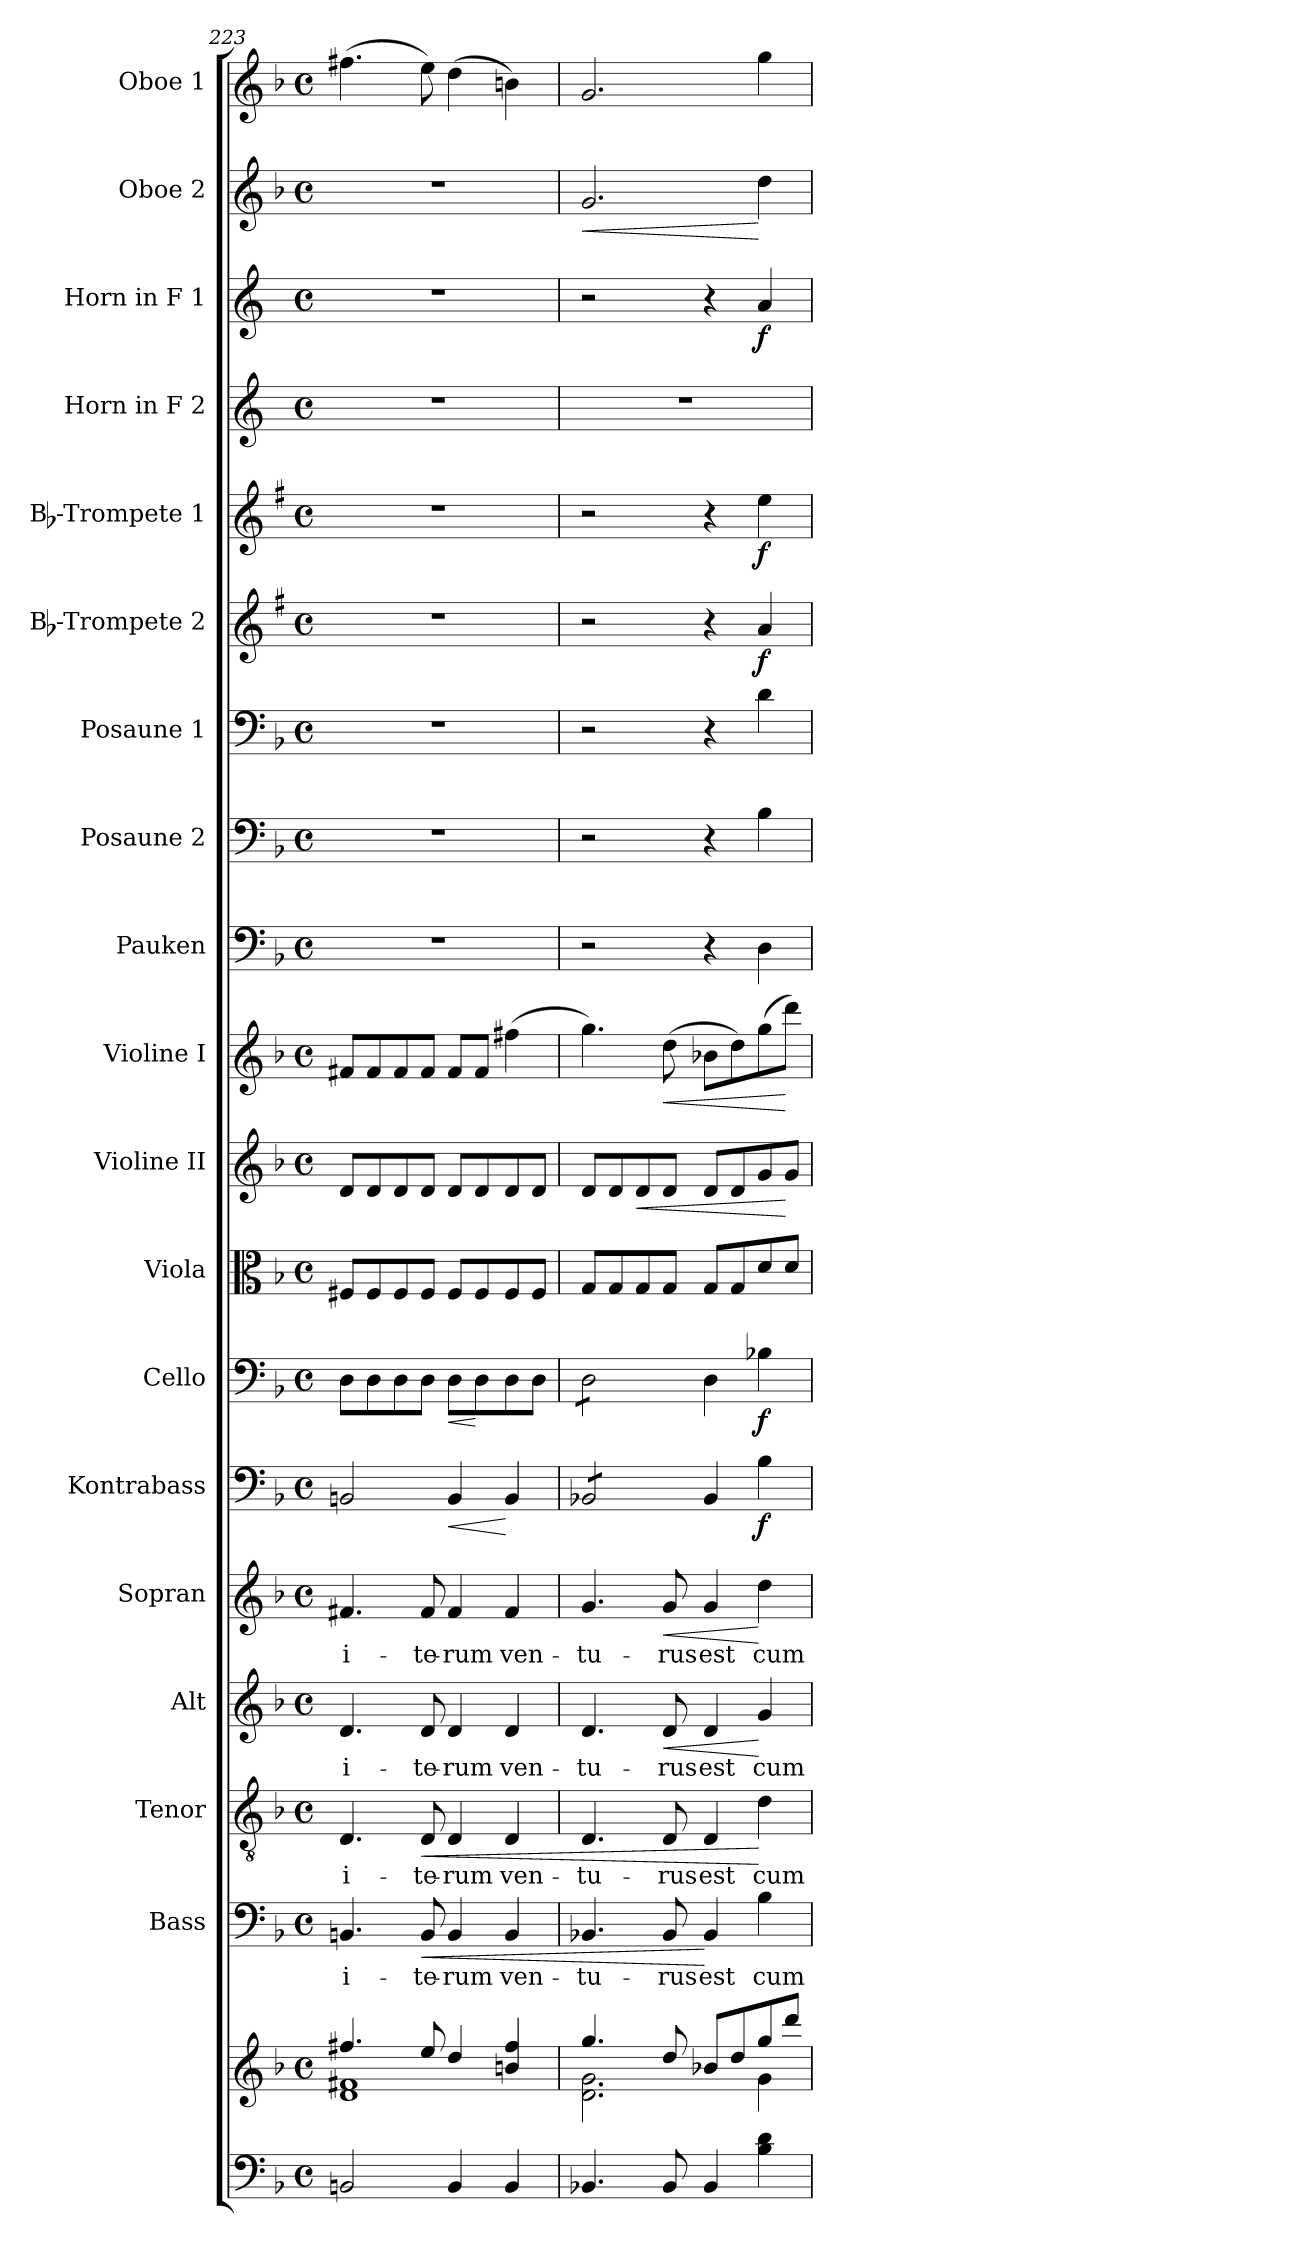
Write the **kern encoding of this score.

**kern	**kern	**kern	**text	**dynam	**kern	**text	**dynam	**kern	**text	**dynam	**kern	**text	**dynam	**kern	**dynam	**kern	**dynam	**kern	**kern	**dynam	**kern	**dynam	**kern	**kern	**kern	**kern	**dynam	**kern	**dynam	**kern	**kern	**dynam	**kern	**dynam	**kern
*part19	*part19	*part18	*part18	*part18	*part17	*part17	*part17	*part16	*part16	*part16	*part15	*part15	*part15	*part14	*part14	*part13	*part13	*part12	*part11	*part11	*part10	*part10	*part9	*part8	*part7	*part6	*part6	*part5	*part5	*part4	*part3	*part3	*part2	*part2	*part1
*staff20	*staff19	*staff18	*staff18	*staff18	*staff17	*staff17	*staff17	*staff16	*staff16	*staff16	*staff15	*staff15	*staff15	*staff14	*staff14	*staff13	*staff13	*staff12	*staff11	*staff11	*staff10	*staff10	*staff9	*staff8	*staff7	*staff6	*staff6	*staff5	*staff5	*staff4	*staff3	*staff3	*staff2	*staff2	*staff1
*	*	*I"Bass	*	*	*I"Tenor	*	*	*I"Alt	*	*	*I"Sopran	*	*	*I"Kontrabass	*	*I"Cello	*	*I"Viola	*I"Violine II	*	*I"Violine I	*	*I"Pauken	*I"Posaune 2	*I"Posaune 1	*I"Bb-Trompete 2	*	*I"Bb-Trompete 1	*	*I"Horn in F 2	*I"Horn in F 1	*	*I"Oboe 2	*	*I"Oboe 1
*	*	*I'B.	*	*	*I'T.	*	*	*I'A.	*	*	*I'S.	*	*	*I'Kb.	*	*	*	*I'Vla.	*I'Vl. II	*	*I'Vl. I	*	*I'Pk.	*I'Pos. 2	*I'Pos. 1	*I'Bb Trp. 2	*	*I'Bb Trp. 1	*	*	*	*	*I'Ob. 2	*	*I'Ob. 1
*clefF4	*clefG2	*clefF4	*	*	*clefGv2	*	*	*clefG2	*	*	*clefG2	*	*	*clefF4	*	*clefF4	*	*clefC3	*clefG2	*	*clefG2	*	*clefF4	*clefF4	*clefF4	*clefG2	*	*clefG2	*	*clefG2	*clefG2	*	*clefG2	*	*clefG2
*	*	*	*	*	*	*	*	*	*	*	*	*	*	*ITrd7c12	*	*	*	*	*	*	*	*	*	*	*	*ITrd1c2	*	*ITrd1c2	*	*ITrd4c7	*ITrd4c7	*	*	*	*
*k[b-]	*k[b-]	*k[b-]	*	*	*k[b-]	*	*	*k[b-]	*	*	*k[b-]	*	*	*k[b-]	*	*k[b-]	*	*k[b-]	*k[b-]	*	*k[b-]	*	*k[b-]	*k[b-]	*k[b-]	*k[b-]	*	*k[b-]	*	*k[b-]	*k[b-]	*	*k[b-]	*	*k[b-]
*F:	*F:	*F:	*	*	*F:	*	*	*F:	*	*	*F:	*	*	*F:	*	*F:	*	*F:	*F:	*	*F:	*	*F:	*F:	*F:	*F:	*	*F:	*	*F:	*F:	*	*F:	*	*F:
*M4/4	*M4/4	*M4/4	*	*	*M4/4	*	*	*M4/4	*	*	*M4/4	*	*	*M4/4	*	*M4/4	*	*M4/4	*M4/4	*	*M4/4	*	*M4/4	*M4/4	*M4/4	*M4/4	*	*M4/4	*	*M4/4	*M4/4	*	*M4/4	*	*M4/4
*met(c)	*met(c)	*met(c)	*	*	*met(c)	*	*	*met(c)	*	*	*met(c)	*	*	*met(c)	*	*met(c)	*	*met(c)	*met(c)	*	*met(c)	*	*met(c)	*met(c)	*met(c)	*met(c)	*	*met(c)	*	*met(c)	*met(c)	*	*met(c)	*	*met(c)
=223	=223	=223	=223	=223	=223	=223	=223	=223	=223	=223	=223	=223	=223	=223	=223	=223	=223	=223	=223	=223	=223	=223	=223	=223	=223	=223	=223	=223	=223	=223	=223	=223	=223	=223	=223
*	*^	*	*	*	*	*	*	*	*	*	*	*	*	*	*	*	*	*	*	*	*	*	*	*	*	*	*	*	*	*	*	*	*	*	*
!	!	!	!	!LO:LY:b	!	!	!LO:LY:b	!	!	!LO:LY:b	!	!	!LO:LY:b	!	!	!	!	!	!	!	!	!	!	!	!	!	!	!	!	!	!	!	!	!	!	!
2BBn/	4.ff#X/	1d 1f#X	4.BBn/	i-	.	4.D/	i-	.	4.d/	i-	.	4.f#X/	i-	.	2BBBn/	.	8D\L	.	8F#X/L	8d/L	.	8f#X/L	.	1r	1r	1r	1r	.	1r	.	1r	1r	.	1r	.	(>4.ff#X\
.	.	.	.	.	.	.	.	.	.	.	.	.	.	.	.	.	8D\	.	8F#/	8d/	.	8f#/	.	.	.	.	.	.	.	.	.	.	.	.	.	.
.	.	.	.	.	.	.	.	.	.	.	.	.	.	.	.	.	8D\	.	8F#/	8d/	.	8f#/	.	.	.	.	.	.	.	.	.	.	.	.	.	.
!	!	!	!	!LO:LY:b	!LO:HP:b	!	!LO:LY:b	!LO:HP:b	!	!LO:LY:b	!	!	!LO:LY:b	!	!	!	!	!	!	!	!	!	!	!	!	!	!	!	!	!	!	!	!	!	!	!
.	8ee/	.	8BB/	-te-	<	8D/	-te-	<	8d/	-te-	.	8f#/	-te-	.	.	.	8D\J	.	8F#/J	8d/J	.	8f#/J	.	.	.	.	.	.	.	.	.	.	.	.	.	8ee\)
!	!	!	!	!LO:LY:b	!	!	!LO:LY:b	!	!	!LO:LY:b	!	!	!LO:LY:b	!	!	!LO:HP:b	!	!LO:HP:b	!	!	!	!	!	!	!	!	!	!	!	!	!	!	!	!	!	!
4BB/	4dd/	.	4BB/	-rum	.	4D/	-rum	.	4d/	-rum	.	4f#/	-rum	.	4BBB/	<	8D\L	<	8F#/L	8d/L	.	8f#/L	.	.	.	.	.	.	.	.	.	.	.	.	.	(>4dd\
.	.	.	.	.	.	.	.	.	.	.	.	.	.	.	.	.	8D\	[	8F#/	8d/	.	8f#/J	.	.	.	.	.	.	.	.	.	.	.	.	.	.
!	!	!	!	!LO:LY:b	!	!	!LO:LY:b	!	!	!LO:LY:b	!	!	!LO:LY:b	!	!	!	!	!	!	!	!	!	!	!	!	!	!	!	!	!	!	!	!	!	!	!
4BB/	4bn/ 4ff#/	.	4BB/	ven-	.	4D/	ven-	.	4d/	ven-	.	4f#/	ven-	.	4BBB/	[	8D\	.	8F#/	8d/	.	(>4ff#X\	.	.	.	.	.	.	.	.	.	.	.	.	.	4bn\)
.	.	.	.	.	.	.	.	.	.	.	.	.	.	.	.	.	8D\J	.	8F#/J	8d/J	.	.	.	.	.	.	.	.	.	.	.	.	.	.	.	.
=224	=224	=224	=224	=224	=224	=224	=224	=224	=224	=224	=224	=224	=224	=224	=224	=224	=224	=224	=224	=224	=224	=224	=224	=224	=224	=224	=224	=224	=224	=224	=224	=224	=224	=224	=224	=224
!	!	!	!	!LO:LY:b	!	!	!LO:LY:b	!	!	!LO:LY:b	!	!	!LO:LY:b	!	!	!	!	!	!	!	!	!	!	!	!	!	!	!	!	!	!	!	!	!	!LO:HP:b	!
*	*	*	*	*	*	*	*	*	*	*	*	*	*	*	*tremolo	*	*	*	*	*	*	*	*	*	*	*	*	*	*	*	*	*	*	*	*	*
*	*	*	*	*	*	*	*	*	*	*	*	*	*	*	*	*	*tremolo	*	*	*	*	*	*	*	*	*	*	*	*	*	*	*	*	*	*	*
4.BB-X/	4.gg/	2.d\ 2.g\	4.BB-X/	-tu-	.	4.D/	-tu-	.	4.d/	-tu-	.	4.g/	-tu-	.	8BBB-X/L	.	8D\L	.	8G/L	8d/L	.	4.gg\)	.	2r	2r	2r	2r	.	2r	.	1r	2r	.	2.g/	<	2.g/
.	.	.	.	.	.	.	.	.	.	.	.	.	.	.	8BBB-X/	.	8D\	.	8G/	8d/	.	.	.	.	.	.	.	.	.	.	.	.	.	.	.	.
!	!	!	!	!	!	!	!	!	!	!	!	!	!	!	!	!	!	!	!	!	!LO:HP:b	!	!	!	!	!	!	!	!	!	!	!	!	!	!	!
.	.	.	.	.	.	.	.	.	.	.	.	.	.	.	8BBB-X/	.	8D\	.	8G/	8d/	<	.	.	.	.	.	.	.	.	.	.	.	.	.	.	.
!	!	!	!	!LO:LY:b	!	!	!LO:LY:b	!	!	!LO:LY:b	!LO:HP:b	!	!LO:LY:b	!LO:HP:b	!	!	!	!	!	!	!	!	!LO:HP:b	!	!	!	!	!	!	!	!	!	!	!	!	!
8BB-/	8dd/	.	8BB-/	-rus	.	8D/	-rus	.	8d/	-rus	<	8g/	-rus	<	8BBB-X/J	.	8D\J	.	8G/J	8d/J	.	(>8dd\	<	.	.	.	.	.	.	.	.	.	.	.	.	.
*	*	*	*	*	*	*	*	*	*	*	*	*	*	*	*	*	*Xtremolo	*	*	*	*	*	*	*	*	*	*	*	*	*	*	*	*	*	*	*
*	*	*	*	*	*	*	*	*	*	*	*	*	*	*	*Xtremolo	*	*	*	*	*	*	*	*	*	*	*	*	*	*	*	*	*	*	*	*	*
!	!	!	!	!LO:LY:b	!	!	!LO:LY:b	!	!	!LO:LY:b	!	!	!LO:LY:b	!	!	!	!	!	!	!	!	!	!	!	!	!	!	!	!	!	!	!	!	!	!	!
4BB-/	8b-X/L	.	4BB-/	est	[	4D/	est	.	4d/	est	.	4g/	est	.	4BBB-/	.	4D\	.	8G/L	8d/L	.	8b-X\L	.	4r	4r	4r	4r	.	4r	.	.	4r	.	.	.	.
.	8dd/	.	.	.	.	.	.	.	.	.	.	.	.	.	.	.	.	.	8G/	8d/	.	8dd\)	.	.	.	.	.	.	.	.	.	.	.	.	.	.
!	!	!	!	!LO:LY:b	!	!	!LO:LY:b	!	!	!LO:LY:b	!	!	!LO:LY:b	!	!	!LO:DY:b	!	!LO:DY:b	!	!	!	!	!	!	!	!	!	!LO:DY:b	!	!LO:DY:b	!	!	!LO:DY:b	!	!	!
4B-\ 4d\	8gg/	4g\	4B-\	cum	.	4d\	cum	[	4g/	cum	[	4dd\	cum	[	4BB-\	f	4B-X\	f	8d/	8g/	.	(>8gg\	.	4D\	4B-\	4d\	4g/	f	4dd\	f	.	4d/	f	4dd\	[	4gg\
.	8ddd/J	.	.	.	.	.	.	.	.	.	.	.	.	.	.	.	.	.	8d/J	8g/J	[	8ddd\J)	[	.	.	.	.	.	.	.	.	.	.	.	.	.
*	*v	*v	*	*	*	*	*	*	*	*	*	*	*	*	*	*	*	*	*	*	*	*	*	*	*	*	*	*	*	*	*	*	*	*	*	*
=	=	=	=	=	=	=	=	=	=	=	=	=	=	=	=	=	=	=	=	=	=	=	=	=	=	=	=	=	=	=	=	=	=	=	=
*-	*-	*-	*-	*-	*-	*-	*-	*-	*-	*-	*-	*-	*-	*-	*-	*-	*-	*-	*-	*-	*-	*-	*-	*-	*-	*-	*-	*-	*-	*-	*-	*-	*-	*-	*-
